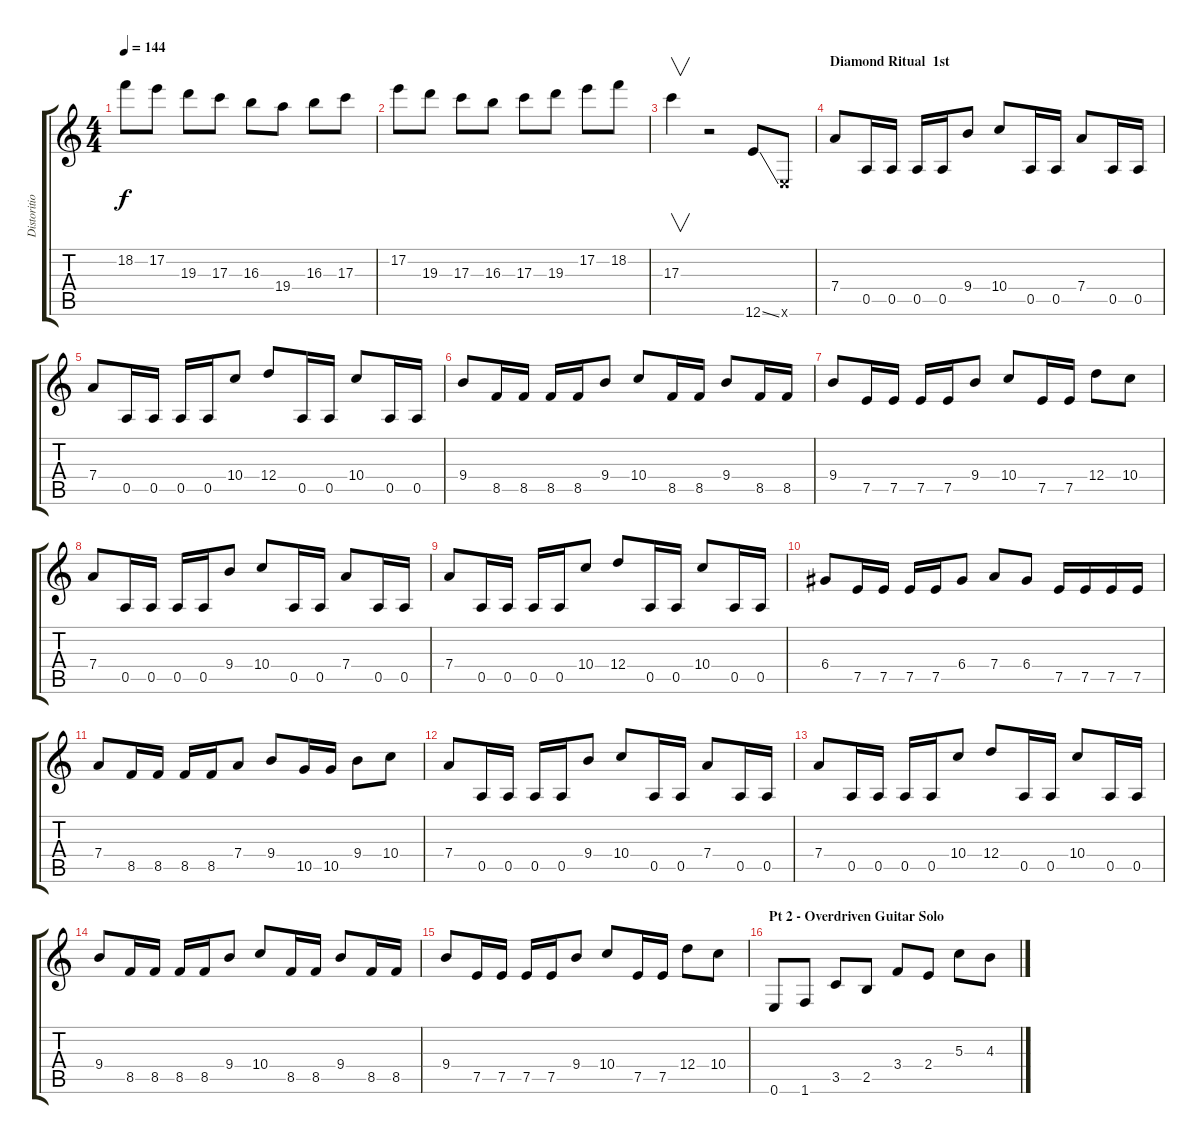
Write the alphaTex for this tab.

\track ("Distorition Guitar" "Distoritio") {instrument distortionguitar}
\staff {score tabs}
\tuning (E4 B3 G3 D3 A2 E2) {hide}
\ts (4 4)
\tempo 144
\clef g2
\ks c
18.2.8{dy f} 17.2.8 19.3.8 17.3.8 16.3.8 19.4.8 16.3.8 17.3.8 |
17.2.8 19.3.8 17.3.8 16.3.8 17.3.8 19.3.8 17.2.8 18.2.8 |
17.3.4{v} r.2 12.6{ss}.8 0.6{x}.8 |
\section ("" "Diamond Ritual  1st")
7.4.8 0.5.16 0.5.16 0.5.16 0.5.16 9.4.8 10.4.8 0.5.16 0.5.16 7.4.8 0.5.16 0.5.16 |
7.4.8 0.5.16 0.5.16 0.5.16 0.5.16 10.4.8 12.4.8 0.5.16 0.5.16 10.4.8 0.5.16 0.5.16 |
9.4.8 8.5.16 8.5.16 8.5.16 8.5.16 9.4.8 10.4.8 8.5.16 8.5.16 9.4.8 8.5.16 8.5.16 |
9.4.8 7.5.16 7.5.16 7.5.16 7.5.16 9.4.8 10.4.8 7.5.16 7.5.16 12.4.8 10.4.8 |
7.4.8 0.5.16 0.5.16 0.5.16 0.5.16 9.4.8 10.4.8 0.5.16 0.5.16 7.4.8 0.5.16 0.5.16 |
7.4.8 0.5.16 0.5.16 0.5.16 0.5.16 10.4.8 12.4.8 0.5.16 0.5.16 10.4.8 0.5.16 0.5.16 |
6.4.8 7.5.16 7.5.16 7.5.16 7.5.16 6.4.8 7.4.8 6.4.8 7.5.16 7.5.16 7.5.16 7.5.16 |
7.4.8 8.5.16 8.5.16 8.5.16 8.5.16 7.4.8 9.4.8 10.5.16 10.5.16 9.4.8 10.4.8 |
7.4.8 0.5.16 0.5.16 0.5.16 0.5.16 9.4.8 10.4.8 0.5.16 0.5.16 7.4.8 0.5.16 0.5.16 |
7.4.8 0.5.16 0.5.16 0.5.16 0.5.16 10.4.8 12.4.8 0.5.16 0.5.16 10.4.8 0.5.16 0.5.16 |
9.4.8 8.5.16 8.5.16 8.5.16 8.5.16 9.4.8 10.4.8 8.5.16 8.5.16 9.4.8 8.5.16 8.5.16 |
9.4.8 7.5.16 7.5.16 7.5.16 7.5.16 9.4.8 10.4.8 7.5.16 7.5.16 12.4.8 10.4.8 |
\section ("" "Pt 2 - Overdriven Guitar Solo")
0.6.8 1.6.8 3.5.8 2.5.8 3.4.8 2.4.8 5.3.8 4.3.8
